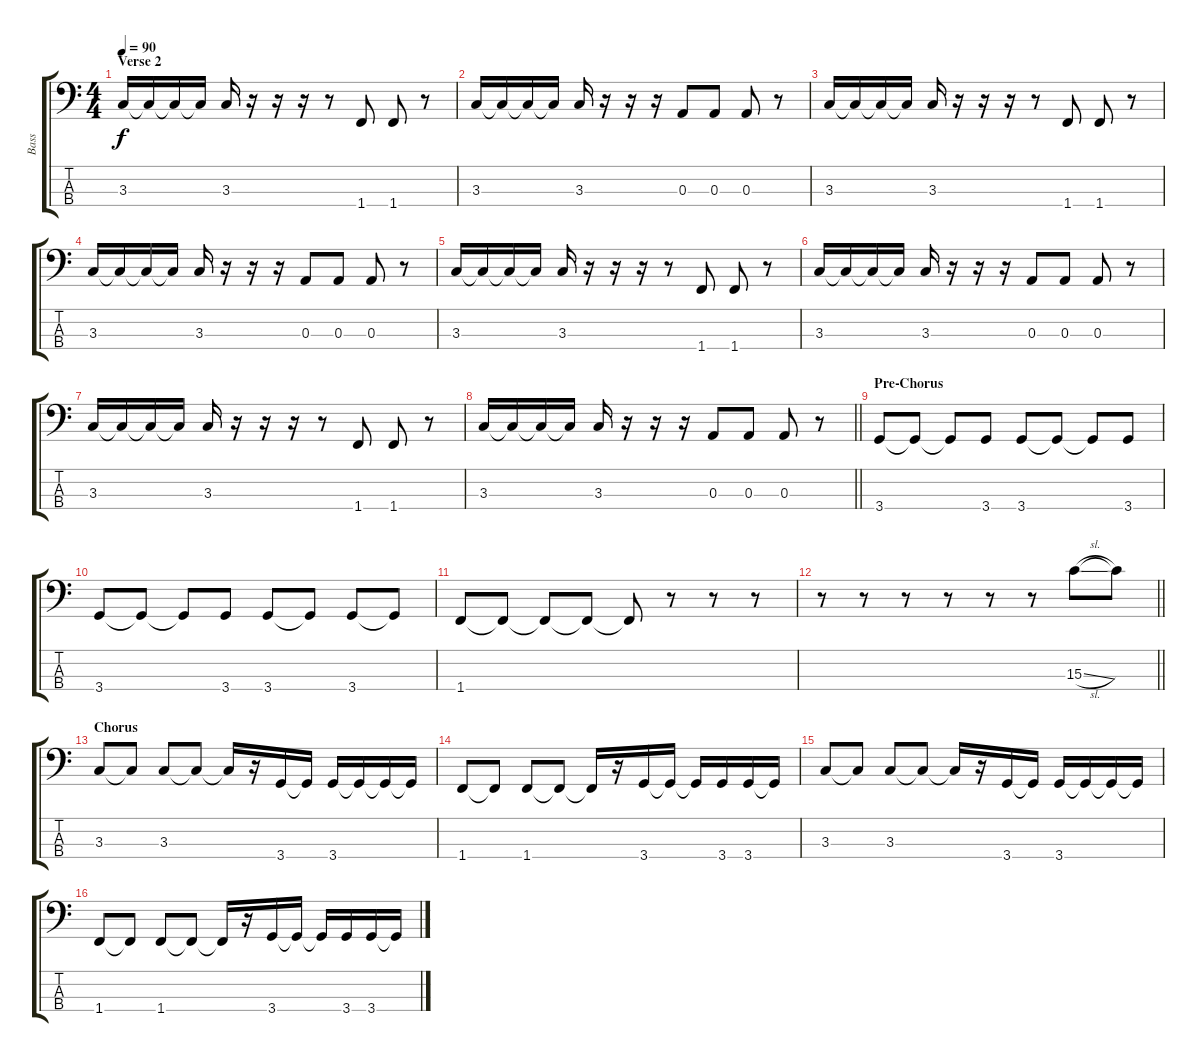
\track ("Bass" "Bass") {instrument electricbassfinger}
\staff {score tabs}
\tuning (G2 D2 A1 E1) {hide}
\ts (4 4)
\section ("" "Verse 2")
\tempo 90
\clef f4
\ks c
3.3.16{dy f} 3.3{t}.16 3.3{t}.16 3.3{t}.16 3.3.16 r.16 r.16 r.16 r.8 1.4.8 1.4.8 r.8 |
3.3.16 3.3{t}.16 3.3{t}.16 3.3{t}.16 3.3.16 r.16 r.16 r.16 0.3.8 0.3.8 0.3.8 r.8 |
3.3.16 3.3{t}.16 3.3{t}.16 3.3{t}.16 3.3.16 r.16 r.16 r.16 r.8 1.4.8 1.4.8 r.8 |
3.3.16 3.3{t}.16 3.3{t}.16 3.3{t}.16 3.3.16 r.16 r.16 r.16 0.3.8 0.3.8 0.3.8 r.8 |
3.3.16 3.3{t}.16 3.3{t}.16 3.3{t}.16 3.3.16 r.16 r.16 r.16 r.8 1.4.8 1.4.8 r.8 |
3.3.16 3.3{t}.16 3.3{t}.16 3.3{t}.16 3.3.16 r.16 r.16 r.16 0.3.8 0.3.8 0.3.8 r.8 |
3.3.16 3.3{t}.16 3.3{t}.16 3.3{t}.16 3.3.16 r.16 r.16 r.16 r.8 1.4.8 1.4.8 r.8 |
\barLineRight lightlight
3.3.16 3.3{t}.16 3.3{t}.16 3.3{t}.16 3.3.16 r.16 r.16 r.16 0.3.8 0.3.8 0.3.8 r.8 |
\section ("" "Pre-Chorus")
3.4.8 3.4{t}.8 3.4{t}.8 3.4.8 3.4.8 3.4{t}.8 3.4{t}.8 3.4.8 |
3.4.8 3.4{t}.8 3.4{t}.8 3.4.8 3.4.8 3.4{t}.8 3.4.8 3.4{t}.8 |
1.4.8 1.4{t}.8 1.4{t}.8 1.4{t}.8 1.4{t}.8 r.8 r.8 r.8 |
\barLineRight lightlight
r.8 r.8 r.8 r.8 r.8 r.8 15.3{sl}.8 15.3{t}.8 |
\section ("" "Chorus")
3.3.8 3.3{t}.8 3.3.8 3.3{t}.8 3.3{t}.16 r.16 3.4.16 3.4{t}.16 3.4.16 3.4{t}.16 3.4{t}.16 3.4{t}.16 |
1.4.8 1.4{t}.8 1.4.8 1.4{t}.8 1.4{t}.16 r.16 3.4.16 3.4{t}.16 3.4{t}.16 3.4.16 3.4.16 3.4{t}.16 |
3.3.8 3.3{t}.8 3.3.8 3.3{t}.8 3.3{t}.16 r.16 3.4.16 3.4{t}.16 3.4.16 3.4{t}.16 3.4{t}.16 3.4{t}.16 |
1.4.8 1.4{t}.8 1.4.8 1.4{t}.8 1.4{t}.16 r.16 3.4.16 3.4{t}.16 3.4{t}.16 3.4.16 3.4.16 3.4{t}.16
